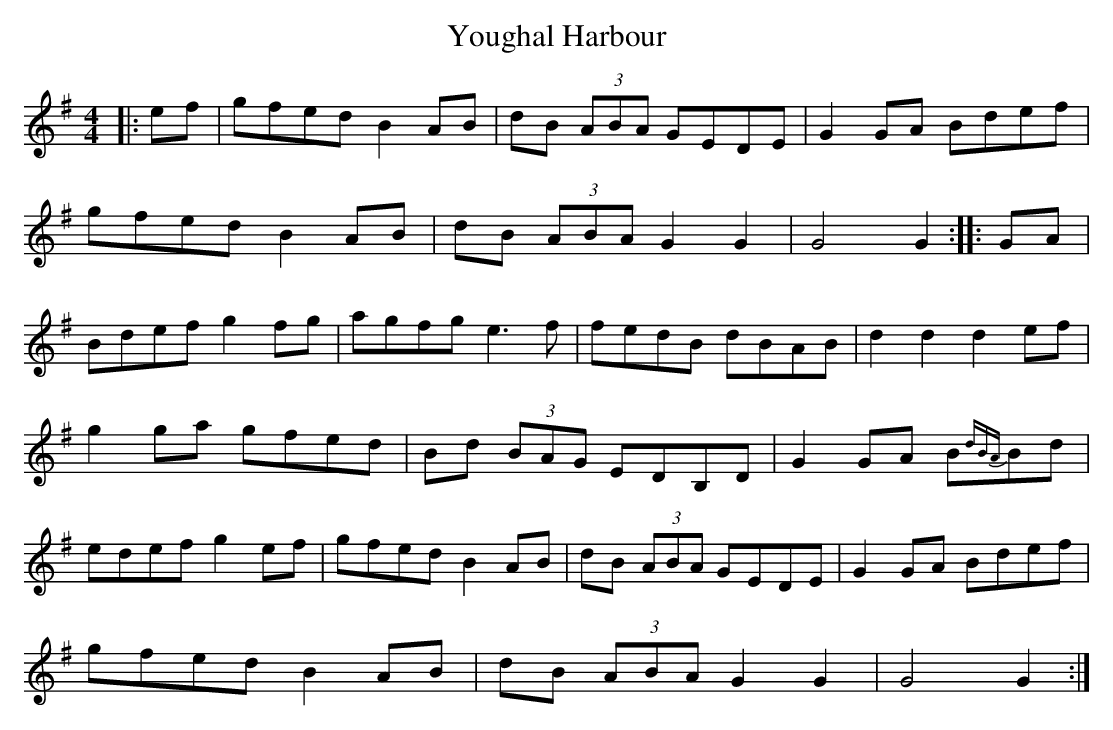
X:1
T: Youghal Harbour
M: 4/4
L: 1/8
K: Gmaj
|:ef|gfed B2 AB|dB (3ABA GEDE|G2 GA Bdef|
gfed B2 AB|dB (3ABA G2 G2|G4G2:|:GA|
Bdef g2 fg|agfg e3 f|fedB dBAB|d2 d2 d2 ef|
g2 ga gfed|Bd (3BAG EDB,D|G2 GA B{dBA}Bd|
edef g2 ef|gfed B2 AB|dB (3ABA GEDE|G2 GA Bdef|
gfed B2 AB|dB (3ABA G2 G2|G4G2:|
